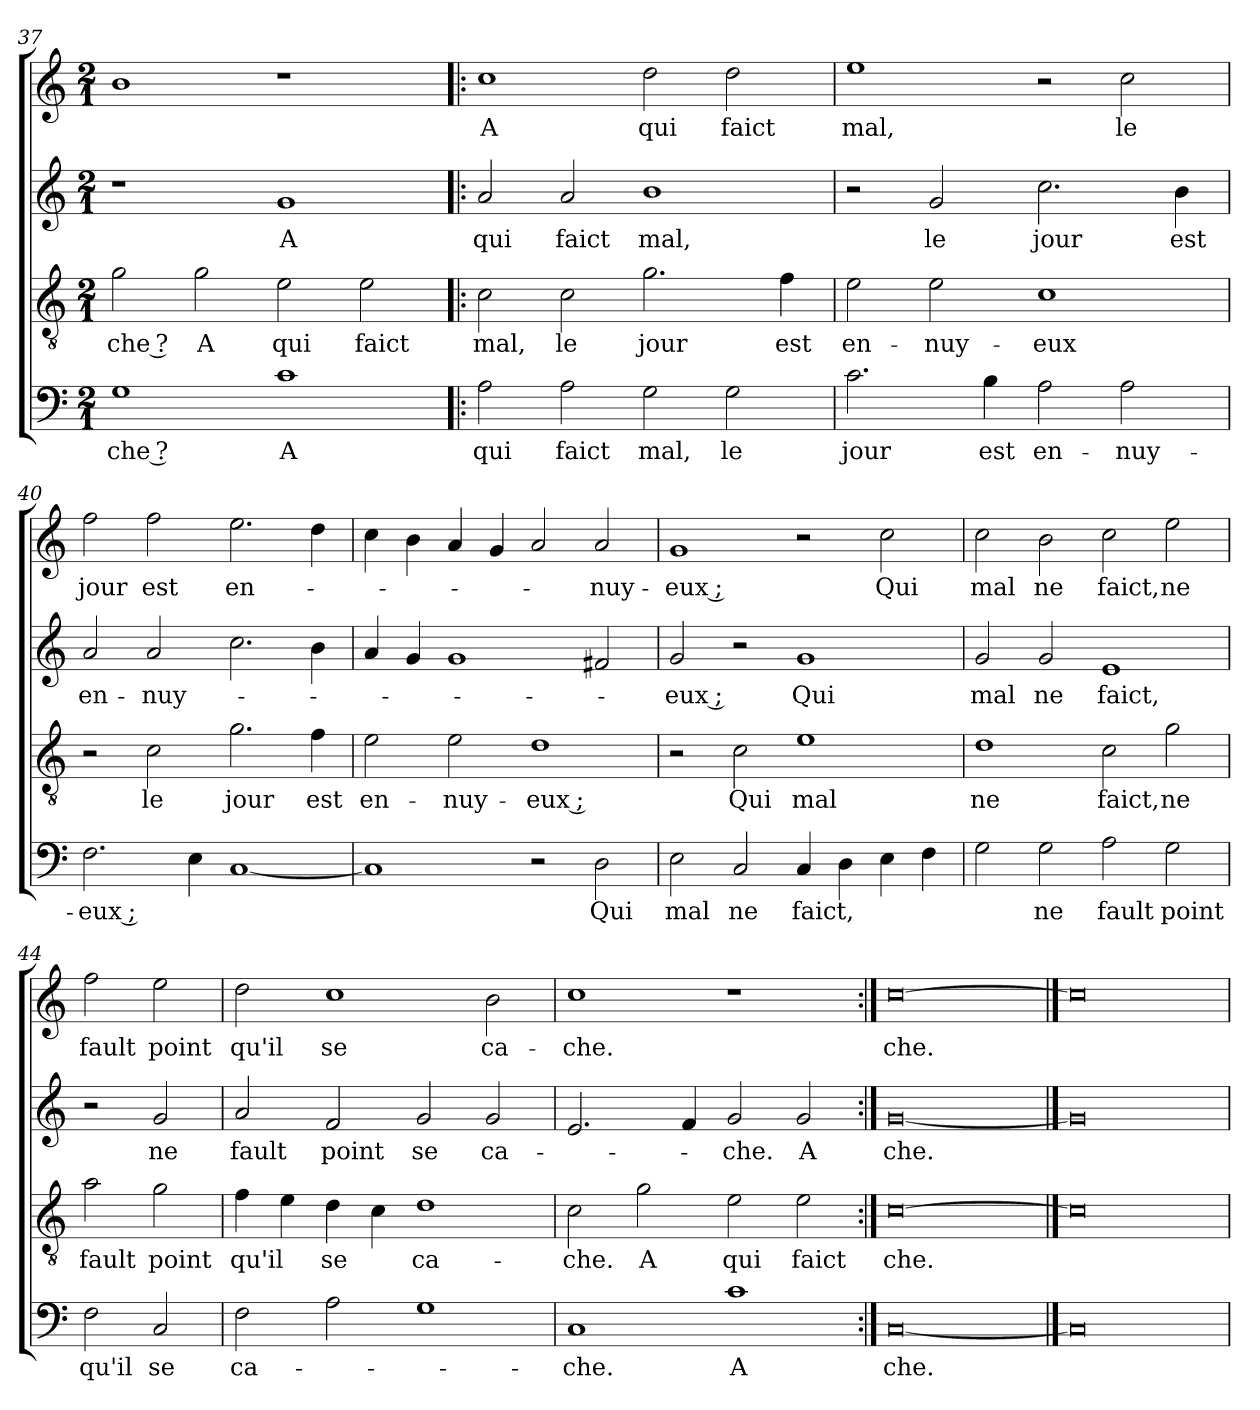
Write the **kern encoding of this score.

**kern	**text	**kern	**text	**kern	**text	**kern	**text
*part4	*part4	*part3	*part3	*part2	*part2	*part1	*part1
*staff4	*staff4	*staff3	*staff3	*staff2	*staff2	*staff1	*staff1
*clefF4	*	*clefGv2	*	*clefG2	*	*clefG2	*
*	*	*ITrd-7c-12	*	*	*	*	*
*k[]	*	*k[]	*	*k[]	*	*k[]	*
*C:	*	*C:	*	*C:	*	*C:	*
*M2/1	*	*M2/1	*	*M2/1	*	*M2/1	*
=37	=37	=37	=37	=37	=37	=37	=37
1G\	-che ?	2gg\	-che ?	1r	.	1b\	.
.	.	2gg\	A	.	.	.	.
1c\	A	2ee\	qui	1g/	A	1r	.
.	.	2ee\	faict	.	.	.	.
!!LO:LB:g=z
=38!|:	=38!|:	=38!|:	=38!|:	=38!|:	=38!|:	=38!|:	=38!|:
2A\	qui	2cc\	mal,	2a/	qui	1cc\	A
2A\	faict	2cc\	le	2a/	faict	.	.
2G\	mal,	2.gg\	jour	1b\	mal,	2dd\	qui
2G\	le	.	.	.	.	2dd\	faict
.	.	4ff\	est	.	.	.	.
=39	=39	=39	=39	=39	=39	=39	=39
2.c\	jour	2ee\	en-	2r	.	1ee\	mal,
.	.	2ee\	-nuy-	2g/	le	.	.
4B\	est	.	.	.	.	.	.
2A\	en-	1cc\	-eux	2.cc\	jour	2r	.
2A\	-nuy-	.	.	.	.	2cc\	le
.	.	.	.	4b\	est	.	.
=40	=40	=40	=40	=40	=40	=40	=40
2.F\	-eux ;	2r	.	2a/	en-	2ff\	jour
.	.	2cc\	le	2a/	-nuy-	2ff\	est
4E\	.	.	.	.	.	.	.
[1C/	.	2.gg\	jour	2.cc\	.	2.ee\	en-
.	.	4ff\	est	4b\	.	4dd\	.
=41	=41	=41	=41	=41	=41	=41	=41
1C/]	.	2ee\	en-	4a/	.	4cc\	.
.	.	.	.	4g/	.	4b\	.
.	.	2ee\	-nuy-	1g/	.	4a/	.
.	.	.	.	.	.	4g/	.
2r	.	1dd\	-eux ;	.	.	2a/	.
2D\	Qui	.	.	2f#X/	.	2a/	-nuy-
=42	=42	=42	=42	=42	=42	=42	=42
2E\	mal	2r	.	2g/	-eux ;	1g/	-eux ;
2C/	ne	2cc\	Qui	2r	.	.	.
4C/	faict,	1ee\	mal	1g/	Qui	2r	.
4D\	.	.	.	.	.	.	.
4E\	.	.	.	.	.	2cc\	Qui
4F\	.	.	.	.	.	.	.
!!LO:PB:g=z
=43	=43	=43	=43	=43	=43	=43	=43
2G\	.	1dd\	ne	2g/	mal	2cc\	mal
2G\	ne	.	.	2g/	ne	2b\	ne
2A\	fault	2cc\	faict,	1e/	faict,	2cc\	faict,
2G\	point	2gg\	ne	.	.	2ee\	ne
=44	=44	=44	=44	=44	=44	=44	=44
2F\	qu'il	2aa\	fault	2r	.	2ff\	fault
2C/	se	2gg\	point	2g/	ne	2ee\	point
=45	=45	=45	=45	=45	=45	=45	=45
2F\	ca-	4ff\	qu'il	2a/	fault	2dd\	qu'il
.	.	4ee\	.	.	.	.	.
2A\	.	4dd\	se	2f/	point	1cc\	se
.	.	4cc\	.	.	.	.	.
1G\	.	1dd\	ca-	2g/	se	.	.
.	.	.	.	2g/	ca-	2b\	ca-
=46	=46	=46	=46	=46	=46	=46	=46
1C/	-che.	2cc\	-che.	2.e/	.	1cc\	-che.
.	.	2gg\	A	.	.	.	.
.	.	.	.	4f/	.	.	.
1c\	A	2ee\	qui	2g/	-che.	1r	.
.	.	2ee\	faict	2g/	A	.	.
=47:|!	=47:|!	=47:|!	=47:|!	=47:|!	=47:|!	=47:|!	=47:|!
[0C/	- che.	[0cc\	- che.	[0g/	- che.	[0cc\	- che.
==48	==48	==48	==48	==48	==48	==48	==48
0C/]	.	0cc\]	.	0g/]	.	0cc\]	.
=	=	=	=	=	=	=	=
*-	*-	*-	*-	*-	*-	*-	*-
